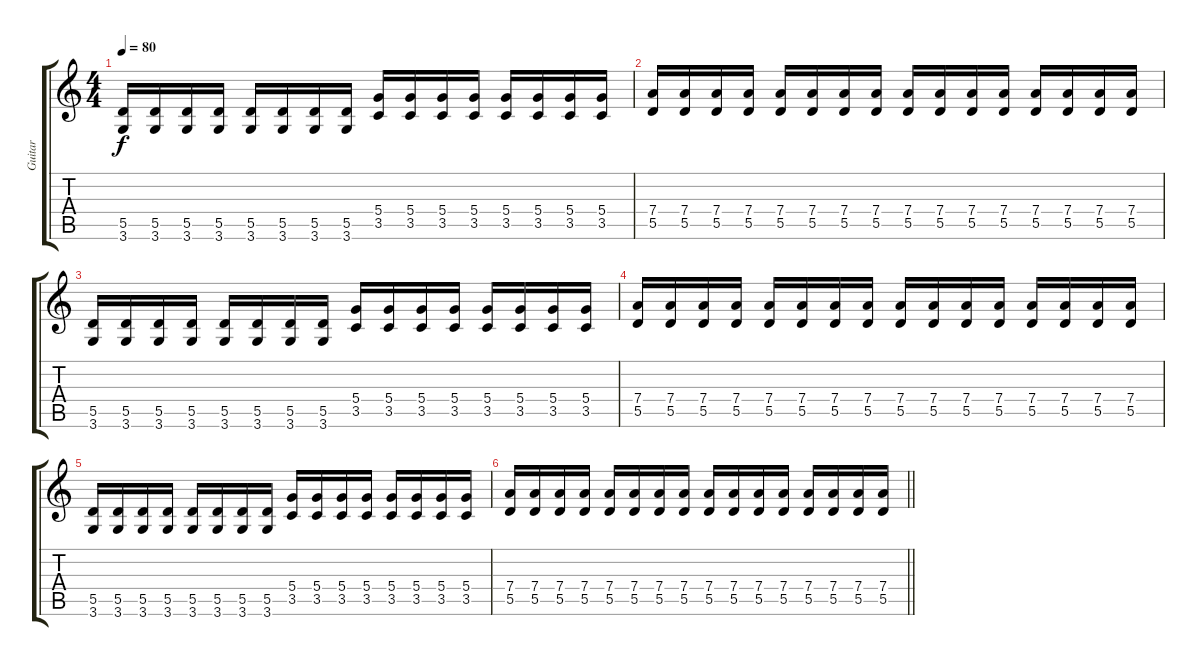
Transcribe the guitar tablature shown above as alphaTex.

\track ("Guitar" "Guitar") {instrument overdrivenguitar}
\staff {score tabs}
\tuning (E4 B3 G3 D3 A2 E2) {hide}
\ts (4 4)
\tempo 80
\clef g2
\ks c
(5.5 3.6).16{dy f} (5.5 3.6).16 (5.5 3.6).16 (5.5 3.6).16 (5.5 3.6).16 (5.5 3.6).16 (5.5 3.6).16 (5.5 3.6).16 (5.4 3.5).16 (5.4 3.5).16 (5.4 3.5).16 (5.4 3.5).16 (5.4 3.5).16 (5.4 3.5).16 (5.4 3.5).16 (5.4 3.5).16 |
(7.4 5.5).16 (7.4 5.5).16 (7.4 5.5).16 (7.4 5.5).16 (7.4 5.5).16 (7.4 5.5).16 (7.4 5.5).16 (7.4 5.5).16 (7.4 5.5).16 (7.4 5.5).16 (7.4 5.5).16 (7.4 5.5).16 (7.4 5.5).16 (7.4 5.5).16 (7.4 5.5).16 (7.4 5.5).16 |
(5.5 3.6).16 (5.5 3.6).16 (5.5 3.6).16 (5.5 3.6).16 (5.5 3.6).16 (5.5 3.6).16 (5.5 3.6).16 (5.5 3.6).16 (5.4 3.5).16 (5.4 3.5).16 (5.4 3.5).16 (5.4 3.5).16 (5.4 3.5).16 (5.4 3.5).16 (5.4 3.5).16 (5.4 3.5).16 |
(7.4 5.5).16 (7.4 5.5).16 (7.4 5.5).16 (7.4 5.5).16 (7.4 5.5).16 (7.4 5.5).16 (7.4 5.5).16 (7.4 5.5).16 (7.4 5.5).16 (7.4 5.5).16 (7.4 5.5).16 (7.4 5.5).16 (7.4 5.5).16 (7.4 5.5).16 (7.4 5.5).16 (7.4 5.5).16 |
(5.5 3.6).16 (5.5 3.6).16 (5.5 3.6).16 (5.5 3.6).16 (5.5 3.6).16 (5.5 3.6).16 (5.5 3.6).16 (5.5 3.6).16 (5.4 3.5).16 (5.4 3.5).16 (5.4 3.5).16 (5.4 3.5).16 (5.4 3.5).16 (5.4 3.5).16 (5.4 3.5).16 (5.4 3.5).16 |
\barLineRight lightlight
(7.4 5.5).16 (7.4 5.5).16 (7.4 5.5).16 (7.4 5.5).16 (7.4 5.5).16 (7.4 5.5).16 (7.4 5.5).16 (7.4 5.5).16 (7.4 5.5).16 (7.4 5.5).16 (7.4 5.5).16 (7.4 5.5).16 (7.4 5.5).16 (7.4 5.5).16 (7.4 5.5).16 (7.4 5.5).16
